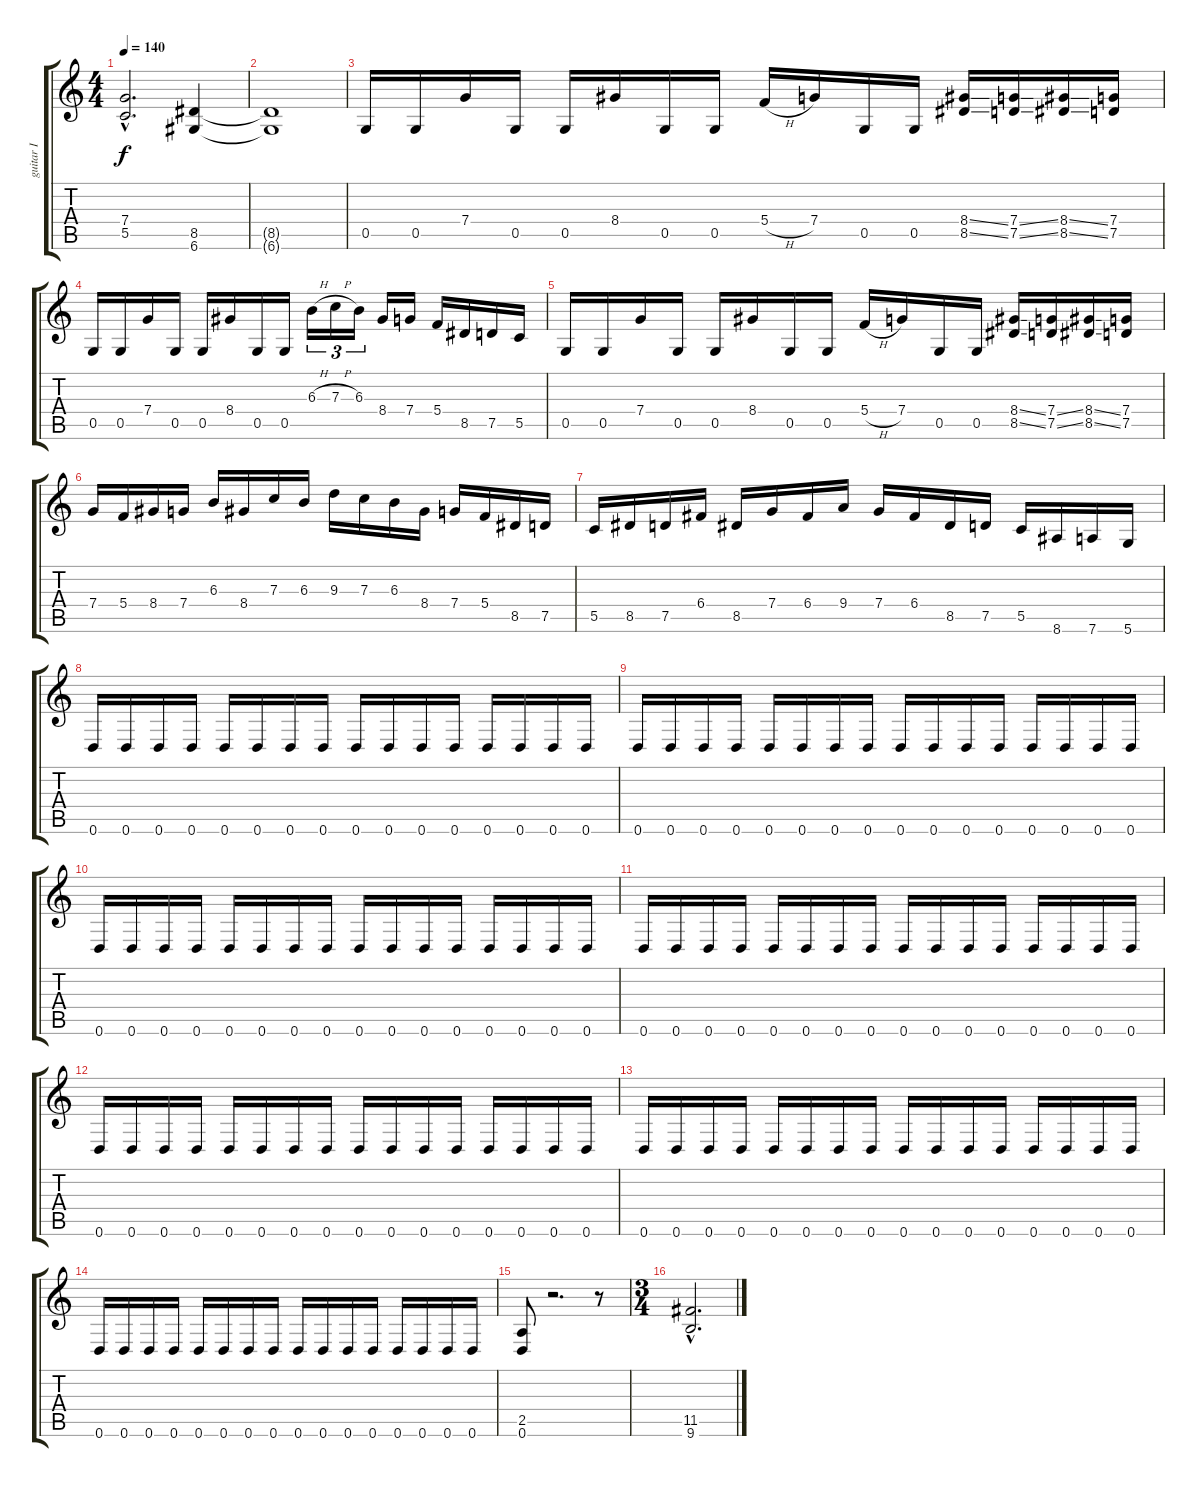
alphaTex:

\track ("guitar I" "guitar I") {instrument overdrivenguitar}
\staff {score tabs}
\tuning (D4 A3 F3 C3 G2 D2) {hide}
\ts (4 4)
\tempo 140
\clef g2
\ks c
(7.4{hac} 5.5{hac}).2{d dy f} (8.5 6.6).4 |
(8.5{t} 6.6{t}).1 |
0.5.16 0.5.16 7.4.16 0.5.16 0.5.16 8.4.16 0.5.16 0.5.16 5.4{h}.16 7.4.16 0.5.16 0.5.16 (8.4{ss} 8.5{ss}).16 (7.4{ss} 7.5{ss}).16 (8.4{ss} 8.5{ss}).16 (7.4 7.5).16 |
0.5.16 0.5.16 7.4.16 0.5.16 0.5.16 8.4.16 0.5.16 0.5.16 6.3{h}.16{tu (3 2)} 7.3{h}.16{tu (3 2)} 6.3.16{tu (3 2)} 8.4.16 7.4.16 5.4.16 8.5.16 7.5.16 5.5.16 |
0.5.16 0.5.16 7.4.16 0.5.16 0.5.16 8.4.16 0.5.16 0.5.16 5.4{h}.16 7.4.16 0.5.16 0.5.16 (8.4{ss} 8.5{ss}).16 (7.4{ss} 7.5{ss}).16 (8.4{ss} 8.5{ss}).16 (7.4 7.5).16 |
7.4.16 5.4.16 8.4.16 7.4.16 6.3.16 8.4.16 7.3.16 6.3.16 9.3.16 7.3.16 6.3.16 8.4.16 7.4.16 5.4.16 8.5.16 7.5.16 |
5.5.16 8.5.16 7.5.16 6.4.16 8.5.16 7.4.16 6.4.16 9.4.16 7.4.16 6.4.16 8.5.16 7.5.16 5.5.16 8.6.16 7.6.16 5.6.16 |
0.6.16 0.6.16 0.6.16 0.6.16 0.6.16 0.6.16 0.6.16 0.6.16 0.6.16 0.6.16 0.6.16 0.6.16 0.6.16 0.6.16 0.6.16 0.6.16 |
0.6.16 0.6.16 0.6.16 0.6.16 0.6.16 0.6.16 0.6.16 0.6.16 0.6.16 0.6.16 0.6.16 0.6.16 0.6.16 0.6.16 0.6.16 0.6.16 |
0.6.16 0.6.16 0.6.16 0.6.16 0.6.16 0.6.16 0.6.16 0.6.16 0.6.16 0.6.16 0.6.16 0.6.16 0.6.16 0.6.16 0.6.16 0.6.16 |
0.6.16 0.6.16 0.6.16 0.6.16 0.6.16 0.6.16 0.6.16 0.6.16 0.6.16 0.6.16 0.6.16 0.6.16 0.6.16 0.6.16 0.6.16 0.6.16 |
0.6.16 0.6.16 0.6.16 0.6.16 0.6.16 0.6.16 0.6.16 0.6.16 0.6.16 0.6.16 0.6.16 0.6.16 0.6.16 0.6.16 0.6.16 0.6.16 |
0.6.16 0.6.16 0.6.16 0.6.16 0.6.16 0.6.16 0.6.16 0.6.16 0.6.16 0.6.16 0.6.16 0.6.16 0.6.16 0.6.16 0.6.16 0.6.16 |
0.6.16 0.6.16 0.6.16 0.6.16 0.6.16 0.6.16 0.6.16 0.6.16 0.6.16 0.6.16 0.6.16 0.6.16 0.6.16 0.6.16 0.6.16 0.6.16 |
(2.5 0.6).8 r.2{d} r.8 |
\ts (3 4)
(11.5{hac} 9.6{hac}).2{d}
